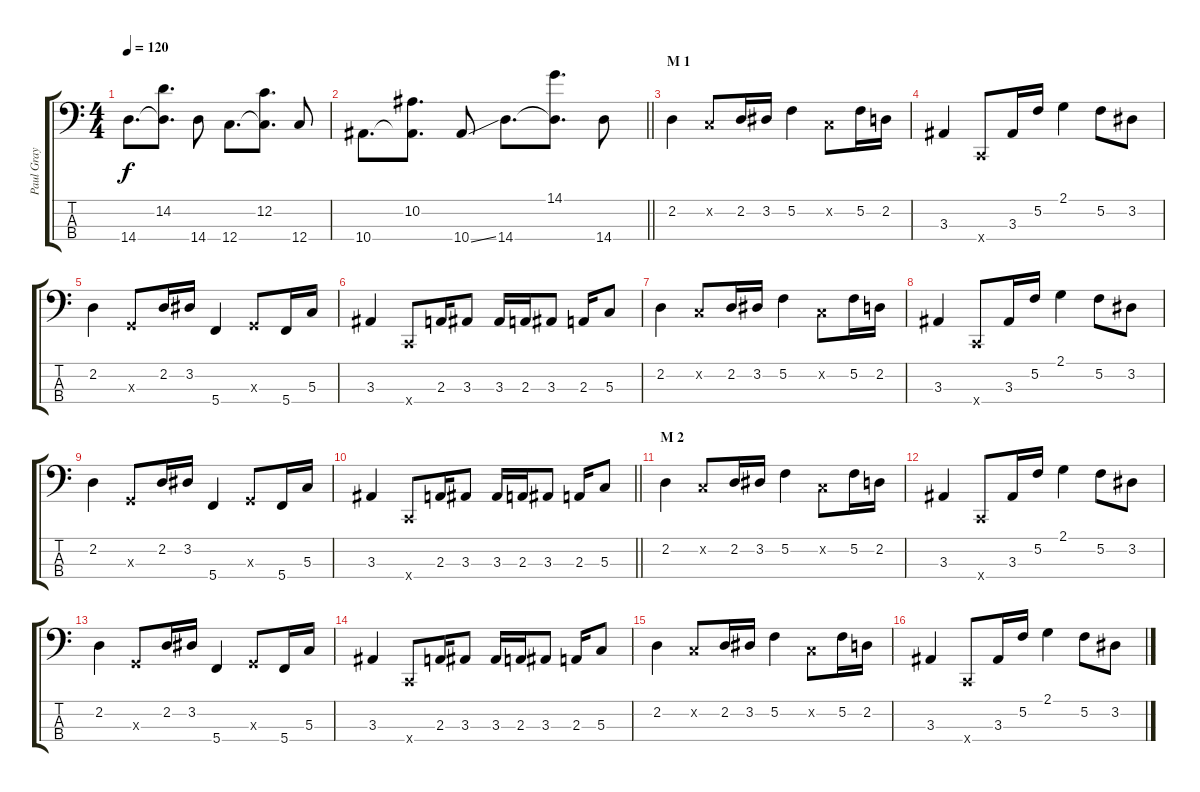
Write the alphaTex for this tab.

\track ("Paul Gray" "Paul Gray") {instrument electricbasspick}
\staff {score tabs}
\tuning (F2 C2 G1 C1) {hide}
\ts (4 4)
\tempo 120
\clef f4
\ks c
14.4.8{d dy f} (14.2 14.4{t}).8{d} 14.4.8 12.4.8{d} (12.2 12.4{t}).8{d} 12.4.8 |
\barLineRight lightlight
10.4.8{d} (10.2 10.4{t}).8{d} 10.4{ss}.8 14.4.8{d} (14.1 14.4{t}).8{d} 14.4.8 |
\section ("" "M 1")
2.2.4 0.2{x}.8 2.2.16 3.2.16 5.2.4 0.2{x}.8 5.2.16 2.2.16 |
3.3.4 0.4{x}.8 3.3.16 5.2.16 2.1.4 5.2.8 3.2.8 |
2.2.4 0.3{x}.8 2.2.16 3.2.16 5.4.4 0.3{x}.8 5.4.16 5.3.16 |
3.3.4 0.4{x}.8 2.3.16 3.3.8 3.3.16 2.3.16 3.3.8 2.3.16 5.3.8 |
2.2.4 0.2{x}.8 2.2.16 3.2.16 5.2.4 0.2{x}.8 5.2.16 2.2.16 |
3.3.4 0.4{x}.8 3.3.16 5.2.16 2.1.4 5.2.8 3.2.8 |
2.2.4 0.3{x}.8 2.2.16 3.2.16 5.4.4 0.3{x}.8 5.4.16 5.3.16 |
\barLineRight lightlight
3.3.4 0.4{x}.8 2.3.16 3.3.8 3.3.16 2.3.16 3.3.8 2.3.16 5.3.8 |
\section ("" "M 2")
2.2.4 0.2{x}.8 2.2.16 3.2.16 5.2.4 0.2{x}.8 5.2.16 2.2.16 |
3.3.4 0.4{x}.8 3.3.16 5.2.16 2.1.4 5.2.8 3.2.8 |
2.2.4 0.3{x}.8 2.2.16 3.2.16 5.4.4 0.3{x}.8 5.4.16 5.3.16 |
3.3.4 0.4{x}.8 2.3.16 3.3.8 3.3.16 2.3.16 3.3.8 2.3.16 5.3.8 |
2.2.4 0.2{x}.8 2.2.16 3.2.16 5.2.4 0.2{x}.8 5.2.16 2.2.16 |
3.3.4 0.4{x}.8 3.3.16 5.2.16 2.1.4 5.2.8 3.2.8
